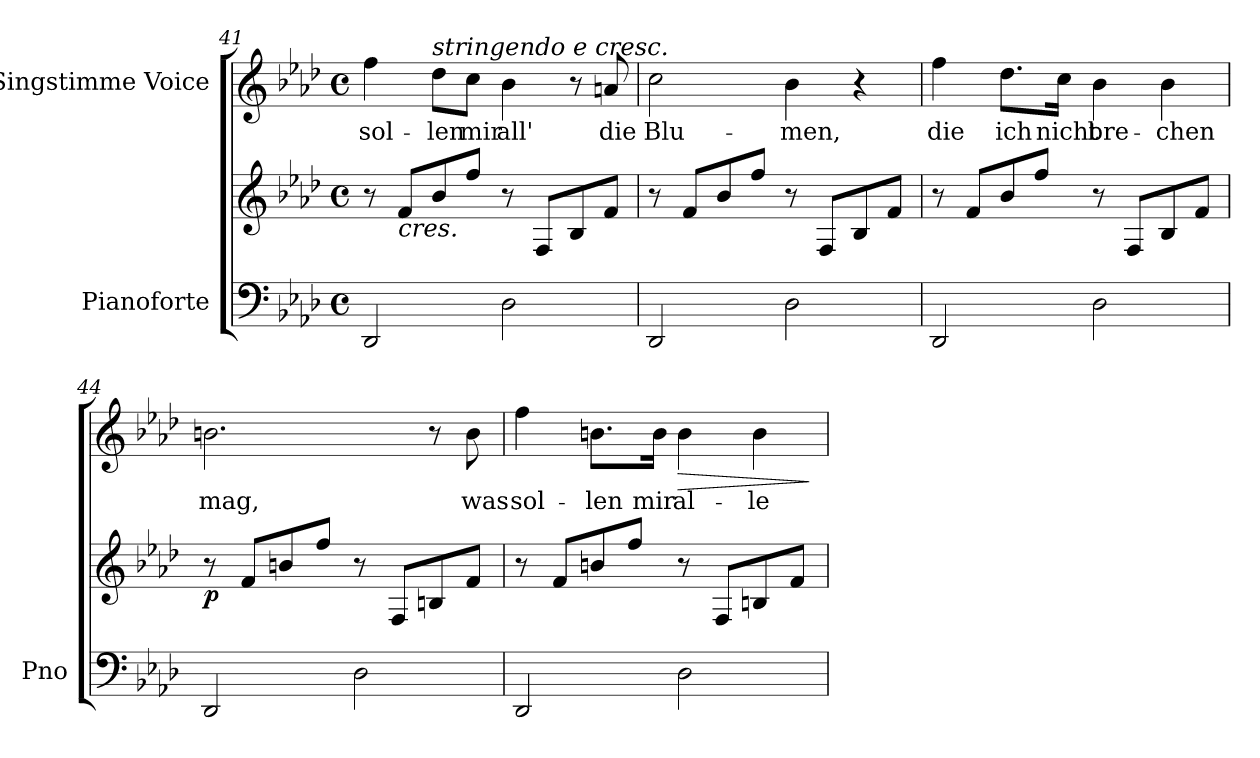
**kern	**kern	**dynam	**kern	**text	**dynam
*part2	*part2	*part2	*part1	*part1	*part1
*staff3	*staff2	*staff2/3	*staff1	*staff1	*staff1
*I"Pianoforte	*	*	*I"Singstimme Voice	*	*
*I'Pno	*	*	*	*	*
*clefF4	*clefG2	*	*clefG2	*	*
*k[b-e-a-d-]	*k[b-e-a-d-]	*	*k[b-e-a-d-]	*	*
*M4/4	*M4/4	*	*M4/4	*	*
*met(c)	*met(c)	*	*met(c)	*	*
=41	=41	=41	=41	=41	=41
2DD-/	8r	.	4ff\	sol-	.
!	!LO:TX:b:i:t=cres.	!	!	!	!
.	8f/L	.	.	.	.
!	!	!	!LO:TX:a:i:t=stringendo e cresc.	!	!
.	8b-/	.	8dd-\L	-len	.
.	8ff/J	.	8cc\J	mir	.
2D-\	8r	.	4b-\	all'	.
.	8F/L	.	.	.	.
.	8B-/	.	8r	.	.
.	8f/J	.	8an/	die	.
=42	=42	=42	=42	=42	=42
2DD-/	8r	.	2cc\	Blu-	.
.	8f/L	.	.	.	.
.	8b-/	.	.	.	.
.	8ff/J	.	.	.	.
2D-\	8r	.	4b-\	-men,	.
.	8F/L	.	.	.	.
.	8B-/	.	4r	.	.
.	8f/J	.	.	.	.
=43	=43	=43	=43	=43	=43
2DD-/	8r	.	4ff\	die	.
.	8f/L	.	.	.	.
.	8b-/	.	8.dd-\L	ich	.
.	8ff/J	.	.	.	.
.	.	.	16cc\Jk	nicht	.
2D-\	8r	.	4b-\	bre-	.
.	8F/L	.	.	.	.
.	8B-/	.	4b-\	-chen	.
.	8f/J	.	.	.	.
=44	=44	=44	=44	=44	=44
!	!	!LO:DY:b	!	!	!
2DD-/	8r	p	2.bn\	mag,	.
.	8f/L	.	.	.	.
.	8bn/	.	.	.	.
.	8ff/J	.	.	.	.
2D-\	8r	.	.	.	.
.	8F/L	.	.	.	.
.	8Bn/	.	8r	.	.
.	8f/J	.	8b\	was	.
=45	=45	=45	=45	=45	=45
2DD-/	8r	.	4ff\	sol-	.
.	8f/L	.	.	.	.
.	8bn/	.	8.bn\L	-len	.
.	8ff/J	.	.	.	.
.	.	.	16b\Jk	mir	.
!	!	!	!	!	!LO:HP:b
2D-\	8r	.	4b\	al-	>
.	8F/L	.	.	.	.
.	8Bn/	.	4b\	-le	.
.	8f/J	.	.	.	.
.	.	.	.	.	]
=	=	=	=	=	=
*-	*-	*-	*-	*-	*-
